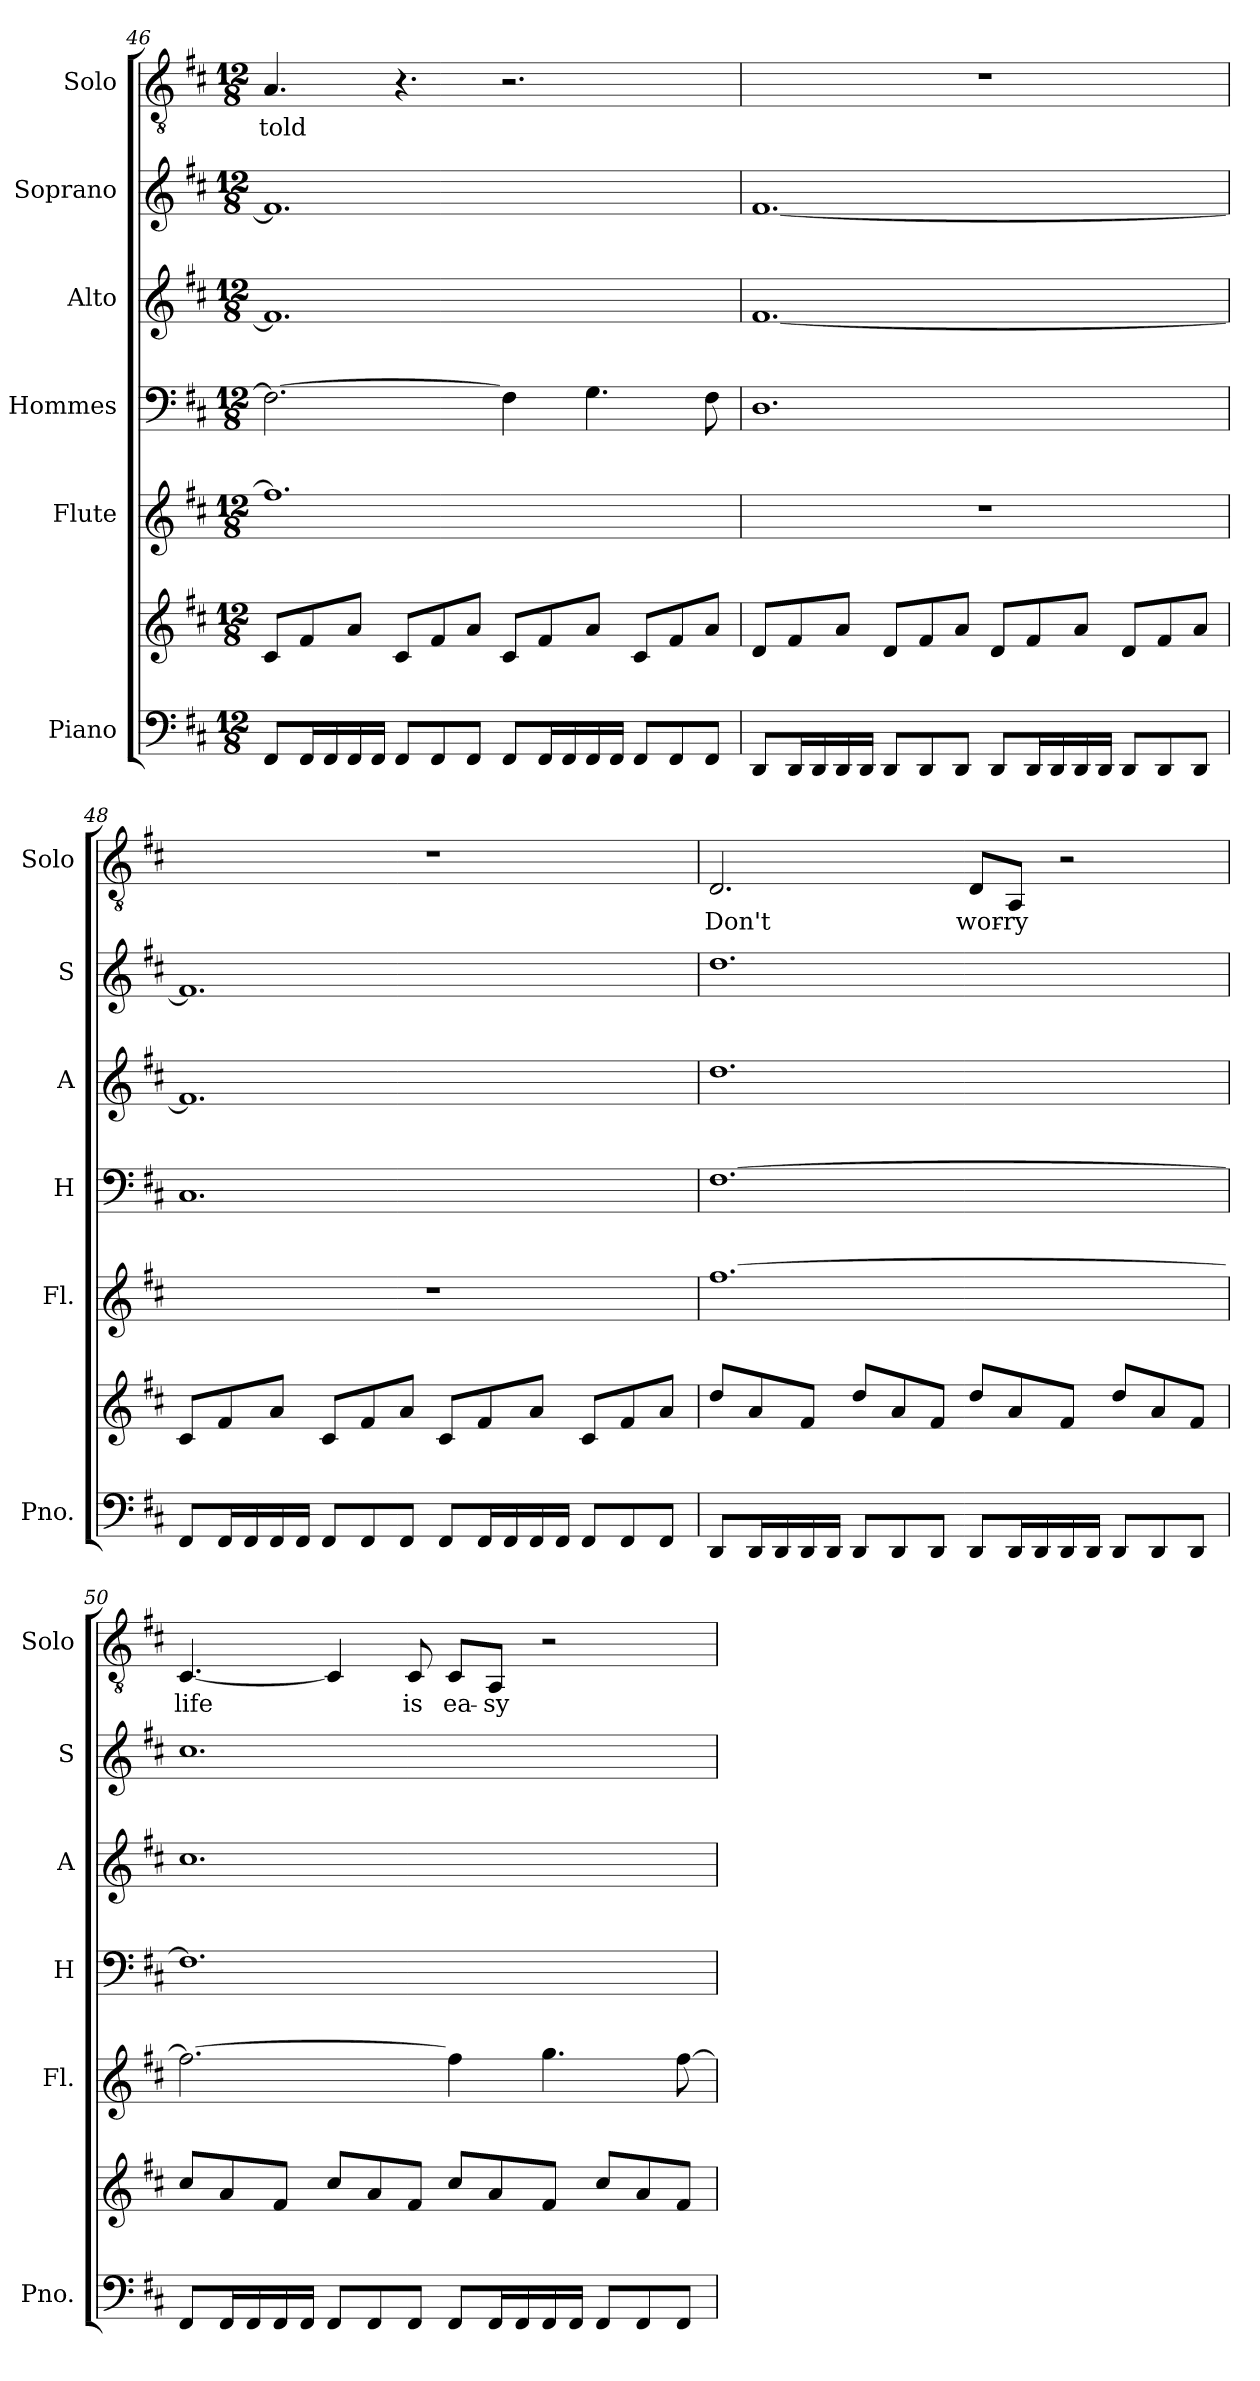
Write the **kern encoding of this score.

**kern	**kern	**kern	**kern	**kern	**kern	**kern	**text
*part6	*part6	*part5	*part4	*part3	*part2	*part1	*part1
*staff7	*staff6	*staff5	*staff4	*staff3	*staff2	*staff1	*staff1
*I"Piano	*	*I"Flute	*I"Hommes	*I"Alto	*I"Soprano	*I"Solo	*
*I'Pno.	*	*I'Fl.	*I'H	*I'A	*I'S	*I'Solo	*
*clefF4	*clefG2	*clefG2	*clefF4	*clefG2	*clefG2	*clefGv2	*
*k[f#c#]	*k[f#c#]	*k[f#c#]	*k[f#c#]	*k[f#c#]	*k[f#c#]	*k[f#c#]	*
*D:	*D:	*D:	*D:	*D:	*D:	*D:	*
*M12/8	*M12/8	*M12/8	*M12/8	*M12/8	*M12/8	*M12/8	*
=46	=46	=46	=46	=46	=46	=46	=46
8FF#/L	8c#/L	1.ff#]	2.F#\_	1.f#]	1.f#]	4.A/	told
16FF#/L	8f#/	.	.	.	.	.	.
16FF#/	.	.	.	.	.	.	.
16FF#/	8a/J	.	.	.	.	.	.
16FF#/JJ	.	.	.	.	.	.	.
8FF#/L	8c#/L	.	.	.	.	4.r	.
8FF#/	8f#/	.	.	.	.	.	.
8FF#/J	8a/J	.	.	.	.	.	.
8FF#/L	8c#/L	.	4F#\]	.	.	2.r	.
16FF#/L	8f#/	.	.	.	.	.	.
16FF#/	.	.	.	.	.	.	.
16FF#/	8a/J	.	4.G\	.	.	.	.
16FF#/JJ	.	.	.	.	.	.	.
8FF#/L	8c#/L	.	.	.	.	.	.
8FF#/	8f#/	.	.	.	.	.	.
8FF#/J	8a/J	.	8F#\	.	.	.	.
!!LO:LB:g=z
=47	=47	=47	=47	=47	=47	=47	=47
8DD/L	8d/L	1.r	1.D	[1.f#	[1.f#	1.r	.
16DD/L	8f#/	.	.	.	.	.	.
16DD/	.	.	.	.	.	.	.
16DD/	8a/J	.	.	.	.	.	.
16DD/JJ	.	.	.	.	.	.	.
8DD/L	8d/L	.	.	.	.	.	.
8DD/	8f#/	.	.	.	.	.	.
8DD/J	8a/J	.	.	.	.	.	.
8DD/L	8d/L	.	.	.	.	.	.
16DD/L	8f#/	.	.	.	.	.	.
16DD/	.	.	.	.	.	.	.
16DD/	8a/J	.	.	.	.	.	.
16DD/JJ	.	.	.	.	.	.	.
8DD/L	8d/L	.	.	.	.	.	.
8DD/	8f#/	.	.	.	.	.	.
8DD/J	8a/J	.	.	.	.	.	.
=48	=48	=48	=48	=48	=48	=48	=48
8FF#/L	8c#/L	1.r	1.C#	1.f#]	1.f#]	1.r	.
16FF#/L	8f#/	.	.	.	.	.	.
16FF#/	.	.	.	.	.	.	.
16FF#/	8a/J	.	.	.	.	.	.
16FF#/JJ	.	.	.	.	.	.	.
8FF#/L	8c#/L	.	.	.	.	.	.
8FF#/	8f#/	.	.	.	.	.	.
8FF#/J	8a/J	.	.	.	.	.	.
8FF#/L	8c#/L	.	.	.	.	.	.
16FF#/L	8f#/	.	.	.	.	.	.
16FF#/	.	.	.	.	.	.	.
16FF#/	8a/J	.	.	.	.	.	.
16FF#/JJ	.	.	.	.	.	.	.
8FF#/L	8c#/L	.	.	.	.	.	.
8FF#/	8f#/	.	.	.	.	.	.
8FF#/J	8a/J	.	.	.	.	.	.
!!LO:PB:g=z
=49	=49	=49	=49	=49	=49	=49	=49
8DD/L	8dd/L	[1.ff#	[1.F#	1.dd	1.dd	2.D/	Don't
16DD/L	8a/	.	.	.	.	.	.
16DD/	.	.	.	.	.	.	.
16DD/	8f#/J	.	.	.	.	.	.
16DD/JJ	.	.	.	.	.	.	.
8DD/L	8dd/L	.	.	.	.	.	.
8DD/	8a/	.	.	.	.	.	.
8DD/J	8f#/J	.	.	.	.	.	.
8DD/L	8dd/L	.	.	.	.	8D/L	wor-
16DD/L	8a/	.	.	.	.	8AA/J	-ry
16DD/	.	.	.	.	.	.	.
16DD/	8f#/J	.	.	.	.	2r	.
16DD/JJ	.	.	.	.	.	.	.
8DD/L	8dd/L	.	.	.	.	.	.
8DD/	8a/	.	.	.	.	.	.
8DD/J	8f#/J	.	.	.	.	.	.
=50	=50	=50	=50	=50	=50	=50	=50
8FF#/L	8cc#/L	2.ff#\_	1.F#]	1.cc#	1.cc#	[4.C#/	life
16FF#/L	8a/	.	.	.	.	.	.
16FF#/	.	.	.	.	.	.	.
16FF#/	8f#/J	.	.	.	.	.	.
16FF#/JJ	.	.	.	.	.	.	.
8FF#/L	8cc#/L	.	.	.	.	4C#/]	.
8FF#/	8a/	.	.	.	.	.	.
8FF#/J	8f#/J	.	.	.	.	8C#/	is
8FF#/L	8cc#/L	4ff#\]	.	.	.	8C#/L	ea-
16FF#/L	8a/	.	.	.	.	8AA/J	-sy
16FF#/	.	.	.	.	.	.	.
16FF#/	8f#/J	4.gg\	.	.	.	2r	.
16FF#/JJ	.	.	.	.	.	.	.
8FF#/L	8cc#/L	.	.	.	.	.	.
8FF#/	8a/	.	.	.	.	.	.
8FF#/J	8f#/J	[8ff#\	.	.	.	.	.
=	=	=	=	=	=	=	=
*-	*-	*-	*-	*-	*-	*-	*-
